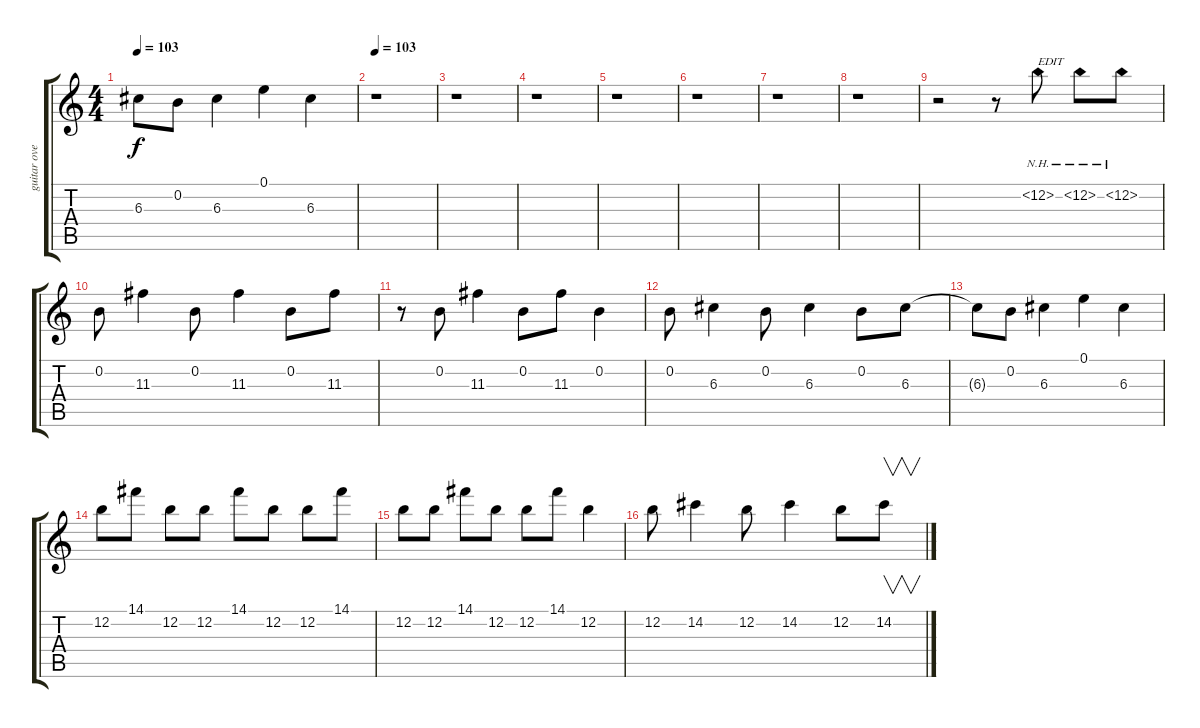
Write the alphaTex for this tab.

\track ("guitar overdubs" "guitar ove") {instrument overdrivenguitar}
\staff {score tabs}
\tuning (E4 B3 G3 D3 A2 E2) {hide}
\ts (4 4)
\tempo 103
\clef g2
\ks c
6.3{t}.8{dy f} 0.2.8 6.3.4 0.1.4 6.3.4 |
\tempo 103
r.1 |
r.1 |
r.1 |
r.1 |
r.1 |
r.1 |
r.1 |
r.2 r.8 12.2{nh}.8{txt "EDIT"} 12.2{nh}.8 12.2{nh}.8 |
0.2.8{volume 10} 11.3.4 0.2.8 11.3.4 0.2.8 11.3.8 |
r.8 0.2.8 11.3.4 0.2.8 11.3.8 0.2.4 |
0.2.8 6.3.4 0.2.8 6.3.4 0.2.8 6.3.8 |
6.3{t}.8 0.2.8 6.3.4 0.1.4 6.3.4 |
12.2.8 14.1.8 12.2.8 12.2.8 14.1.8 12.2.8 12.2.8 14.1.8 |
12.2.8 12.2.8 14.1.8 12.2.8 12.2.8 14.1.8 12.2.4 |
12.2.8 14.2.4 12.2.8 14.2.4 12.2.8 14.2.8{v}
